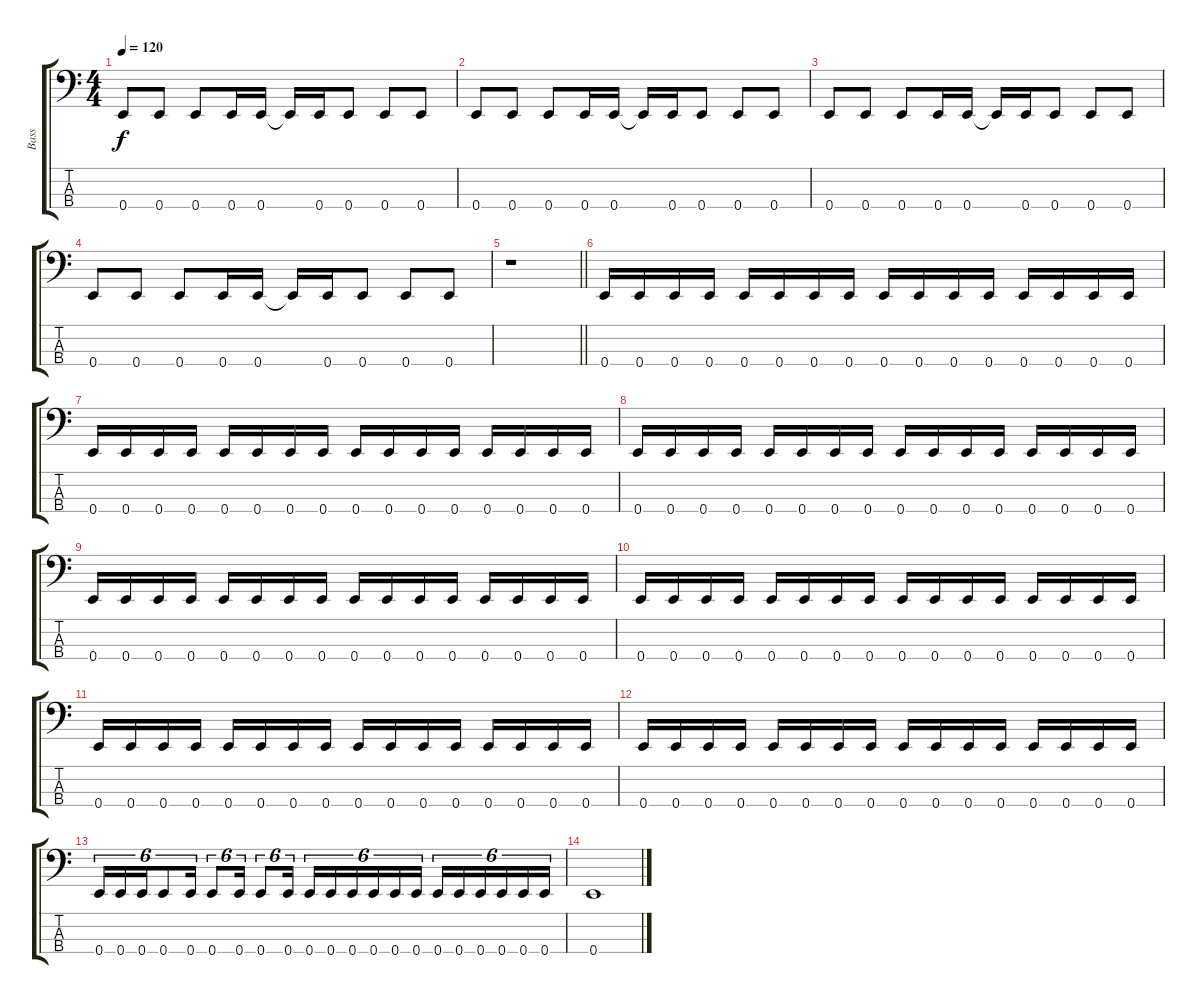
\track ("Bass" "Bass") {instrument electricbasspick}
\staff {score tabs}
\tuning (G2 D2 A1 E1) {hide}
\ts (4 4)
\tempo 120
\clef f4
\ks c
0.4.8{dy f} 0.4.8 0.4.8 0.4.16 0.4.16 0.4{t}.16 0.4.16 0.4.8 0.4.8 0.4.8 |
0.4.8 0.4.8 0.4.8 0.4.16 0.4.16 0.4{t}.16 0.4.16 0.4.8 0.4.8 0.4.8 |
0.4.8 0.4.8 0.4.8 0.4.16 0.4.16 0.4{t}.16 0.4.16 0.4.8 0.4.8 0.4.8 |
0.4.8 0.4.8 0.4.8 0.4.16 0.4.16 0.4{t}.16 0.4.16 0.4.8 0.4.8 0.4.8 |
\barLineRight lightlight
r.1 |
0.4.16 0.4.16 0.4.16 0.4.16 0.4.16 0.4.16 0.4.16 0.4.16 0.4.16 0.4.16 0.4.16 0.4.16 0.4.16 0.4.16 0.4.16 0.4.16 |
0.4.16 0.4.16 0.4.16 0.4.16 0.4.16 0.4.16 0.4.16 0.4.16 0.4.16 0.4.16 0.4.16 0.4.16 0.4.16 0.4.16 0.4.16 0.4.16 |
0.4.16 0.4.16 0.4.16 0.4.16 0.4.16 0.4.16 0.4.16 0.4.16 0.4.16 0.4.16 0.4.16 0.4.16 0.4.16 0.4.16 0.4.16 0.4.16 |
0.4.16 0.4.16 0.4.16 0.4.16 0.4.16 0.4.16 0.4.16 0.4.16 0.4.16 0.4.16 0.4.16 0.4.16 0.4.16 0.4.16 0.4.16 0.4.16 |
0.4.16 0.4.16 0.4.16 0.4.16 0.4.16 0.4.16 0.4.16 0.4.16 0.4.16 0.4.16 0.4.16 0.4.16 0.4.16 0.4.16 0.4.16 0.4.16 |
0.4.16 0.4.16 0.4.16 0.4.16 0.4.16 0.4.16 0.4.16 0.4.16 0.4.16 0.4.16 0.4.16 0.4.16 0.4.16 0.4.16 0.4.16 0.4.16 |
0.4.16 0.4.16 0.4.16 0.4.16 0.4.16 0.4.16 0.4.16 0.4.16 0.4.16 0.4.16 0.4.16 0.4.16 0.4.16 0.4.16 0.4.16 0.4.16 |
0.4.16{tu (6 4)} 0.4.16{tu (6 4)} 0.4.16{tu (6 4)} 0.4.8{tu (6 4)} 0.4.16{tu (6 4)} 0.4.8{tu (6 4)} 0.4.16{tu (6 4)} 0.4.8{tu (6 4)} 0.4.16{tu (6 4)} 0.4.16{tu (6 4)} 0.4.16{tu (6 4)} 0.4.16{tu (6 4)} 0.4.16{tu (6 4)} 0.4.16{tu (6 4)} 0.4.16{tu (6 4)} 0.4.16{tu (6 4)} 0.4.16{tu (6 4)} 0.4.16{tu (6 4)} 0.4.16{tu (6 4)} 0.4.16{tu (6 4)} 0.4.16{tu (6 4)} |
0.4.1
